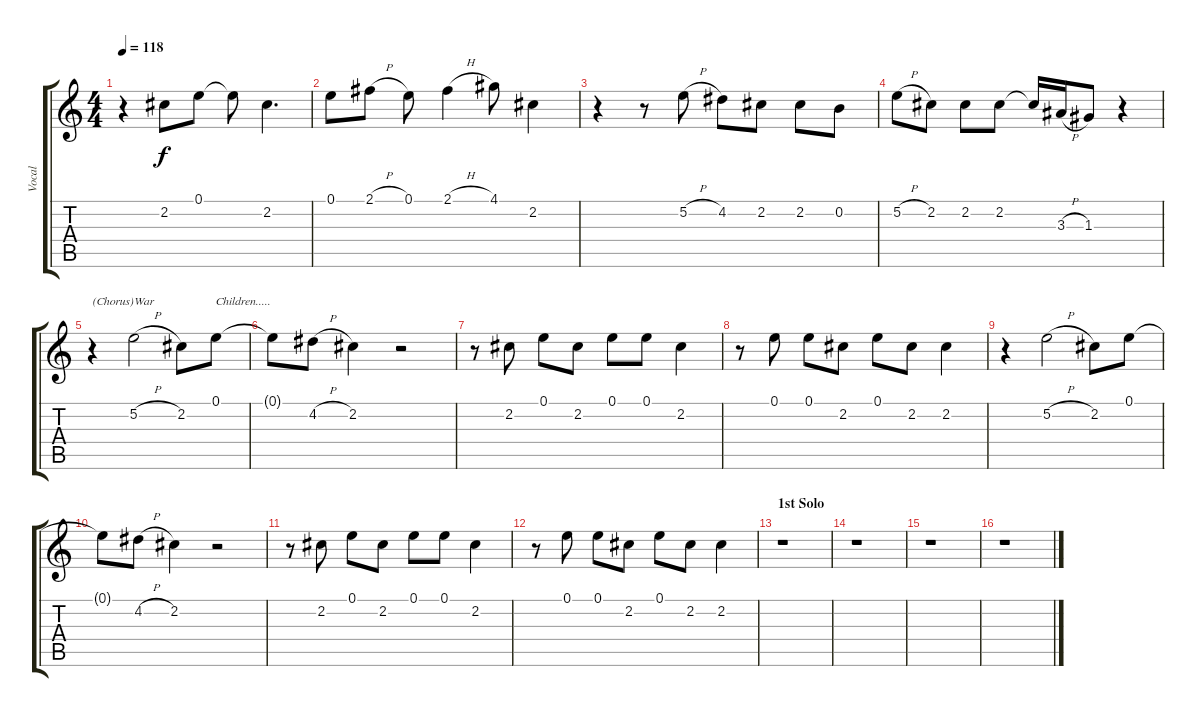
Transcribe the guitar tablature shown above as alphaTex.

\track ("Vocal" "Vocal") {instrument lead6voice}
\staff {score tabs}
\tuning (E5 B4 G4 D4 A3 E3) {hide}
\ts (4 4)
\tempo 118
\clef g2
\ks c
r.4{dy f} 2.2.8 0.1.8 0.1{t}.8 2.2.4{d} |
0.1.8 2.1{h}.8 0.1.8 2.1{h}.4 4.1.8 2.2.4 |
r.4 r.8 5.2{h}.8 4.2.8 2.2.8 2.2.8 0.2.8 |
5.2{h}.8 2.2.8 2.2.8 2.2.8 2.2{t}.16 3.3{h}.16 1.3.8 r.4 |
r.4{txt "(Chorus)"} 5.2{h}.2{txt "War"} 2.2.8 0.1.8{txt "Children....."} |
0.1{t}.8 4.2{h}.8 2.2.4 r.2 |
r.8 2.2.8 0.1.8 2.2.8 0.1.8 0.1.8 2.2.4 |
r.8 0.1.8 0.1.8 2.2.8 0.1.8 2.2.8 2.2.4 |
r.4 5.2{h}.2 2.2.8 0.1.8 |
0.1{t}.8 4.2{h}.8 2.2.4 r.2 |
r.8 2.2.8 0.1.8 2.2.8 0.1.8 0.1.8 2.2.4 |
r.8 0.1.8 0.1.8 2.2.8 0.1.8 2.2.8 2.2.4 |
\section ("" "1st Solo")
r.1 |
r.1 |
r.1 |
r.1
